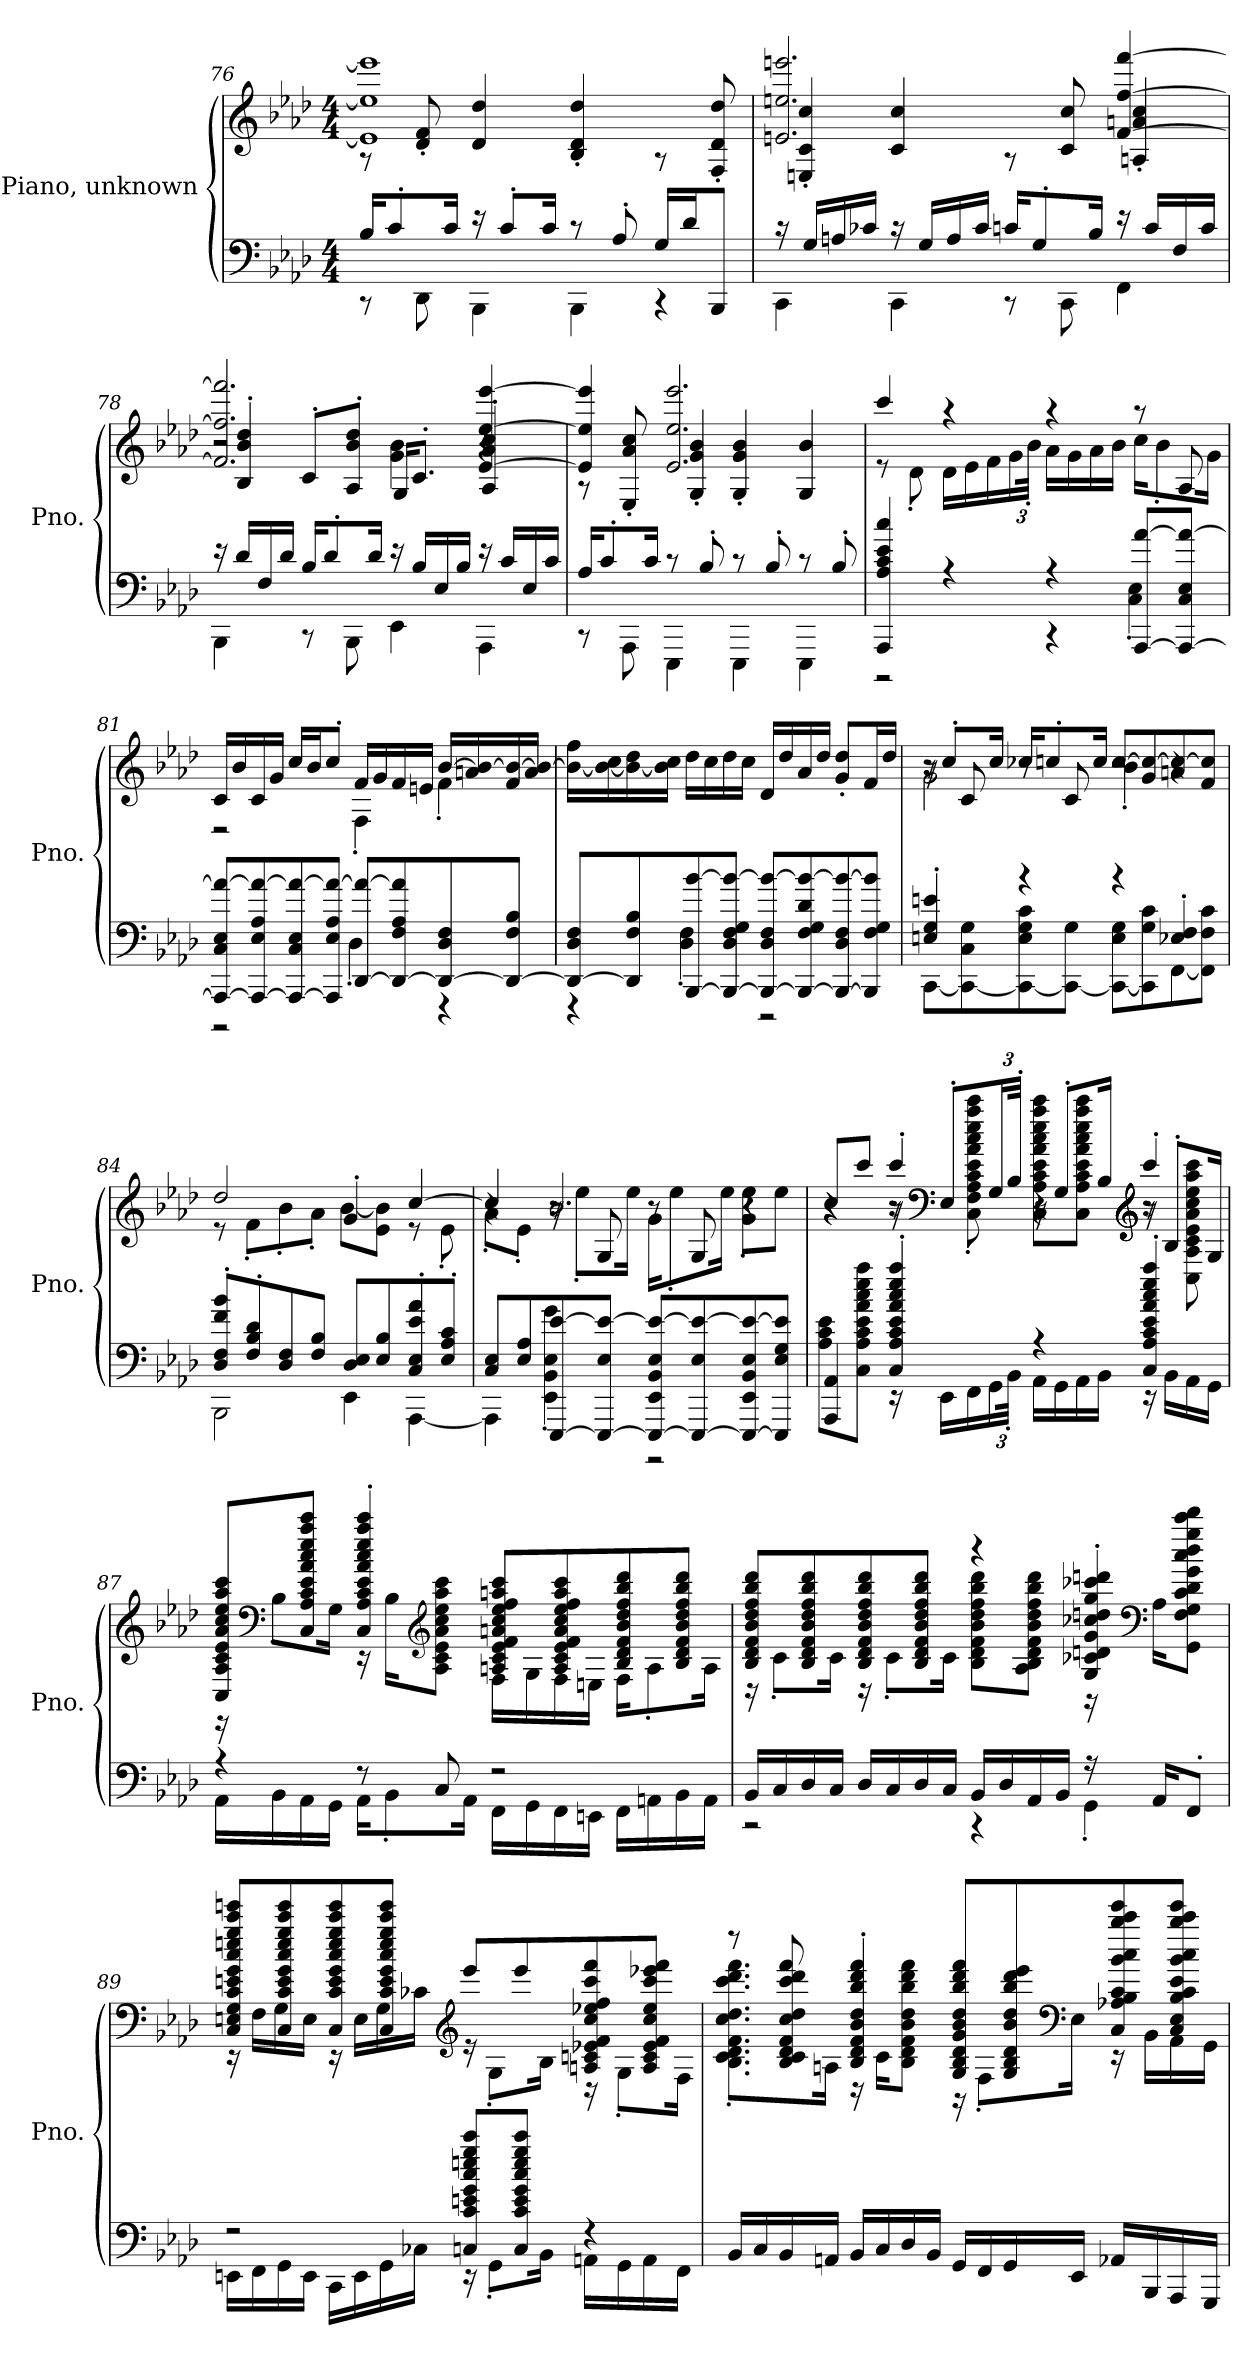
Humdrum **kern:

**kern	**kern
*part1	*part1
*staff2	*staff1
*I"Piano, unknown	*
*I'Pno.	*
*clefF4	*clefG2
*k[b-e-a-d-]	*k[b-e-a-d-]
*M4/4	*M4/4
=76	=76
*^	*^
16B-/KL	8r	1e-] 1ee-] 1eee-]	8r
8c'/	.	.	.
.	8DD-\	.	8d-/' 8f/'
16c/Jk	.	.	.
16r	4BBB-\	.	4d-/ 4dd-/
8c'/L	.	.	.
16c/Jk	.	.	.
8r	4BBB-\	.	4B-/' 4d-/' 4dd-/'
8A-'/	.	.	.
16G/LL	4r	.	8r
16d-/J	.	.	.
8BBB-/J	.	.	8F/' 8d-/' 8dd-/'
!!LO:LB:g=z	!!
=77	=77	=77	=77
16r	4CC\	2.en/ 2.een/ 2.eeen/	4En/' 4c/' 4cc/'
16G/LL	.	.	.
16An/	.	.	.
16c-X/JJ	.	.	.
16r	4CC\	.	4c/ 4cc/
16G/LL	.	.	.
16A/	.	.	.
16c-/JJ	.	.	.
16cn/KL	8r	.	8r
8G'/	.	.	.
.	8CC\	.	8c/ 8cc/
16B-/Jk	.	.	.
16r	4FF\	[4f/ [4ff/ [4fff/	4An/' 4an/' 4cc/'
16c/LL	.	.	.
16F/	.	.	.
16c/JJ	.	.	.
=78	=78	=78	=78
*	*	*	*^
16r	4BBB-\	2.f/] 2.ff/] 2.fff/]	2r	4B-/' 4b-/' 4dd-/'
16d-/LL	.	.	.	.
16F/	.	.	.	.
16d-/JJ	.	.	.	.
16B-/KL	8r	.	.	8c'/L
8d-'/	.	.	.	.
.	8BBB-\	.	.	8A-/' 8b-/' 8dd-/'J
16d-/Jk	.	.	.	.
16r	4EE-\	.	4g\ 4b-\	16G/KL
16B-/LL	.	.	.	8.c'/J
16E-/	.	.	.	.
16B-/JJ	.	.	.	.
16r	4AAA-\	[4e-/ [4ee-/ [4eee-/	4r	4A-/' 4a-/' 4cc/'
16c/LL	.	.	.	.
16E-/	.	.	.	.
16c/JJ	.	.	.	.
*	*	*	*v	*v
!!LO:LB:g=z
=79	=79	=79	=79
16A-/KL	8r	4e-/] 4ee-/] 4eee-/]	8r
8c'/	.	.	.
.	8AAA-\	.	8E-/' 8a-/' 8cc/'
16c/Jk	.	.	.
8r	4EEE-\	2.e-/ 2.ee-/ 2.eee-/	4G/' 4g/' 4b-/'
8B-'/	.	.	.
8r	4EEE-\	.	4G/' 4g/' 4b-/'
8B-'/	.	.	.
8r	4EEE-\	.	4G/ 4b-/
8B-'/	.	.	.
=80	=80	=80	=80
4AAA-/ 4A-/ 4c/ 4e-/ 4cc/	2r	4ccc/	8r
.	.	.	8d-'\
4r	.	4r	16d-\LL
.	.	.	16e-\
.	.	.	16f\
*	*	*	*Xbrackettup
.	.	.	24g\
.	.	.	48b-'\JJk
4r	4r	4r	16a-\LL
.	.	.	16g\
.	.	.	16a-\
.	.	.	16b-\JJ
[8AAA-/ [8a-/L	4C\' 4E-\'	8r	16cc\KL
.	.	.	8b-'\
8AAA-/_ 8C/ 8E-/ 8a-/_J	.	8A-/	.
.	.	.	16g\Jk
!!LO:PB:g=z	!!
=81	=81	=81	=81
8AAA-/_ 8C/ 8E-/ 8a-/_L	2r	16c/LL	2r
.	.	16b-/	.
8AAA-/_ 8E-/ 8A-/ 8a-/_	.	16c/	.
.	.	16g/JJ	.
8AAA-/_ 8C/ 8E-/ 8a-/_	.	16cc/LL	.
.	.	16b-/J	.
8AAA-/] 8E-/ 8A-/ 8a-/_J	.	8cc'/J	.
[8DD-/ 8a-/_L	4D-'\	16f/LL	4F'\
.	.	16g/	.
8DD-/_ 8F/ 8A-/ 8a-/]	.	16f/	.
.	.	16en/JJ	.
8DD-/_ 8D-/ 8F/	4r	[16b-/LL	4f'\
.	.	16an/ 16b-/_	.
8DD-/_ 8F/ 8B-/J	.	16f/ 16b-/_	.
.	.	16a/ 16b-/_JJ	.
*	*	*v	*v
=82	=82	=82
8DD-/_ 8D-/ 8F/L	4r	16b-\_ 16ff\LL
.	.	16b-\_ 16cc\
8DD-/] 8F/ 8B-/	.	16b-\_ 16dd-\
.	.	16b-\] 16cc\JJ
[8BBB-/ [8b-/	4D-\' 4F\'	16dd-\LL
.	.	16cc\
8BBB-/_ 8D-/ 8F/ 8G/ 8b-/_J	.	16dd-\
.	.	16cc\JJ
8BBB-/_ 8D-/ 8F/ 8b-/_L	2r	16d-/LL
.	.	16dd-/
8BBB-/_ 8F/ 8G/ 8d-/ 8b-/_	.	16a-/
.	.	16dd-/JJ
8BBB-/_ 8D-/ 8F/ 8b-/_	.	8g/' 8dd-/'L
8BBB-/] 8F/ 8G/ 8b-/]J	.	16f/L
.	.	16dd-/JJ
!!LO:LB:g=z
=83	=83	=83
*	*	*^
*	*	*	*^
4En/' 4G/' 4en/'	[8CC\L	16r	2g\	8r
.	.	8cc'/L	.	.
.	8CC\_ 8C\ 8G\	.	.	8c/
.	.	16cc/Jk	.	.
4r	8CC\_ 8E\ 8G\ 8c\	16cc-X/KL	.	8r
.	.	8ccn'/	.	.
.	8CC\_ 8G\J	.	.	8c/
.	.	16cc/Jk	.	.
4r	8CC\_ 8E\ 8G\L	[8cc/L	4b-'\	2r
.	8CC\] 8G\ 8c\	8g/ 8cc/_	.	.
4E-X/' 4F/'	[8FF\	8an/ 8cc/_	4r	.
.	8FF\] 8F\ 8c\J	8f/ 8cc/]J	.	.
*	*	*	*v	*v
=84	=84	=84	=84
8D-/' 8F/' 8f/' 8b-/'L	2BBB-\	2dd-/	8r
8F/' 8B-/' 8d-/'	.	.	8f'\L
8D-/ 8F/	.	.	8b-'\
8F/ 8B-/J	.	.	8a-'\J
8D-/ 8E-/L	4EE-\	4g'/	[8b-\L
8E-/ 8B-/	.	.	8e-\ 8b-\]J
8C/' 8E-/' 8e-/' 8a-/'	[4AAA-\	[4cc/	8r
8E-/' 8A-/' 8c/'J	.	.	8e-'\
=85	=85	=85	=85
*	*	*	*^
8C/ 8E-/L	4AAA-\]	4cc/]	8a-'\L	4r
8E-/ 8A-/	.	.	8e-'\J	.
[8EEE-/ [8e-/	4EE-\' 4BB-\' 4E-\' 4g\'	2.b-/	16r	8r
.	.	.	8ee-'\L	.
8EEE-/_ 8E-/ 8e-/_J	.	.	.	8G/
.	.	.	16ee-\Jk	.
8EEE-/_ 8EE-/ 8BB-/ 8E-/ 8e-/_L	2r	.	16g\KL	8r
.	.	.	8ee-'\	.
8EEE-/_ 8E-/ 8e-/_	.	.	.	8G/
.	.	.	16ee-\Jk	.
8EEE-/_ 8EE-/ 8BB-/ 8E-/ 8e-/_	.	.	8g\' 8ee-\'L	4r
8EEE-/] 8E-/ 8G/ 8e-/]J	.	.	8ee-\J	.
!!LO:LB:g=z	!!	!!
=86	=86	=86	=86	=86
4AAA-/ 4AA-/	8A-\ 8c\ 8e-\L	4r	4r	8cc/L
.	8C\ 8A-\ 8c\ 8e-\ 8a-\ 8cc\ 8ee-\ 8aa-\J	.	.	8ccc/J
4C/' 4A-/' 4c/' 4e-/' 4a-/' 4cc/' 4ee-/' 4aa-/'	16r	4ccc'/	8r	16r
*	*	*clefF4	*	*
.	16EE-\LL	.	.	8E-'/L
.	16FF\	.	8C\' 8F\' 8A-\' 8c\' 8e-\' 8a-\' 8cc\' 8ee-\' 8aa-\' 8ccc\'	.
*	*Xbrackettup	*	*	*
.	24GG\	.	.	24G/L
.	48BB-'\JJk	.	.	48B-'/JJk
4r	16AA-\LL	4r	8C\ 8A-\ 8c\ 8e-\ 8a-\ 8cc\ 8ee-\ 8aa-\ 8ccc\L	16r
.	16GG\	.	.	8G'/L
.	16AA-\	.	8C\ 8A-\ 8c\ 8e-\ 8a-\ 8cc\ 8ee-\ 8aa-\ 8ccc\J	.
.	16BB-\JJ	.	.	16B-/Jk
*	*	*clefG2	*	*
4C/' 4A-/' 4c/' 4e-/' 4a-/' 4cc/' 4ee-/' 4aa-/'	16r	4ccc'/	8r	16r
.	16BB-\LL	.	.	8B-'/L
.	16AA-\	.	8C\ 8A-\ 8c\ 8e-\ 8a-\ 8cc\ 8ee-\ 8aa-\ 8ccc\	.
.	16GG\JJ	.	.	16G/Jk
*	*	*	*v	*v
!!LO:LB:g=z
=87	=87	=87	=87
4r	16AA-\LL	8C/ 8A-/ 8c/ 8e-/ 8a-/ 8cc/ 8ee-/ 8aa-/ 8ccc/L	16r
*	*	*clefF4	*
.	16BB-\	.	8B-'\L
.	16AA-\	8C/ 8A-/ 8c/ 8e-/ 8a-/ 8cc/ 8ee-/ 8aa-/ 8ccc/J	.
.	16GG\JJ	.	16G\Jk
8r	16AA-\KL	4C/' 4A-/' 4c/' 4e-/' 4a-/' 4cc/' 4ee-/' 4aa-/' 4ccc/'	16r
.	8BB-'\	.	16B-\KL
*	*	*clefG2	*
8C/	.	.	8A-\ 8c\ 8e-\ 8a-\ 8cc\ 8ee-\ 8aa-\ 8ccc\J
.	16AA-\Jk	.	.
2r	16FF\LL	8An/ 8c/ 8e-/ 8f/ 8an/ 8cc/ 8ee-/ 8ff/ 8aan/ 8ccc/L	16F\LL
.	16GG\	.	16G\
.	16FF\	8A/ 8c/ 8e-/ 8f/ 8a/ 8cc/ 8ee-/ 8ff/ 8aa/ 8ccc/	16F\
.	16EEn\JJ	.	16En\JJ
.	16FF\LL	8B-/ 8d-/ 8f/ 8b-/ 8dd-/ 8ff/ 8bb-/ 8ddd-/	16F\KL
.	16AAn\	.	8A'\
.	16BB-\	8B-/ 8d-/ 8f/ 8b-/ 8dd-/ 8ff/ 8bb-/ 8ddd-/J	.
.	16AA\JJ	.	16A\Jk
!!LO:LB:g=z	!!
=88	=88	=88	=88
16BB-/LL	2r	8B-/ 8d-/ 8f/ 8b-/ 8dd-/ 8ff/ 8bb-/ 8ddd-/L	16r
16C/	.	.	8c'\L
16D-/	.	8B-/ 8d-/ 8f/ 8b-/ 8dd-/ 8ff/ 8bb-/ 8ddd-/	.
16C/JJ	.	.	16c\Jk
16D-/LL	.	8B-/ 8d-/ 8f/ 8b-/ 8dd-/ 8ff/ 8bb-/ 8ddd-/	16r
16C/	.	.	8c'\L
16D-/	.	8B-/ 8d-/ 8f/ 8b-/ 8dd-/ 8ff/ 8bb-/ 8ddd-/J	.
16C/JJ	.	.	16c\Jk
16BB-/LL	4r	4r	8B-\ 8d-\ 8f\ 8b-\ 8dd-\ 8ff\ 8bb-\ 8ddd-\L
16D-/	.	.	.
16AA-/	.	.	8A-\ 8B-\ 8d-\ 8f\ 8b-\ 8dd-\ 8ff\ 8bb-\ 8ddd-\J
16BB-/JJ	.	.	.
16r	4GG'\	4G/' 4c-X/' 4dn/' 4g/' 4cc-X/' 4ddn/' 4gg/' 4ccc-X/' 4dddn/'	16r
*	*	*clefF4	*
16AA-/KL	.	.	16A-\KL
8FF'/J	.	.	8GG\ 8F\ 8G\ 8c-\ 8d\ 8g\ 8cc-\ 8dd\ 8gg\ 8ccc-\ 8ddd\J
!!LO:LB:g=z	!!
=89	=89	=89	=89
2r	16EEn\LL	8C/ 8En/ 8G/ 8c/ 8en/ 8g/ 8cc/ 8een/ 8gg/ 8ccc/ 8eeen/L	16r
.	16FF\	.	16F\LL
.	16GG\	8C/ 8c/ 8e/ 8g/ 8cc/ 8ee/ 8gg/ 8ccc/ 8eee/	16G\
.	16EE\JJ	.	16E\JJ
.	16CC\LL	8C/ 8c/ 8e/ 8g/ 8cc/ 8ee/ 8gg/ 8ccc/ 8eee/	16r
.	16EE\	.	16E\LL
.	16GG\	8C/ 8c/ 8e/ 8g/ 8cc/ 8ee/ 8gg/ 8ccc/ 8eee/J	16G\
.	16C-X\JJ	.	16c-X\JJ
*	*	*clefG2	*
8Cn/ 8c/ 8en/ 8g/ 8cc/ 8een/ 8gg/ 8ccc/L	16r	8eee/L	16r
.	8GG'\L	.	8G'\L
8C/ 8c/ 8e/ 8g/ 8cc/ 8ee/ 8gg/ 8ccc/J	.	8eee/	.
.	16BB-\Jk	.	16B-\Jk
4r	16AAn\LL	8An/ 8cn/ 8e-X/ 8f/ 8cc/ 8ee-X/ 8ff/ 8ccc/ 8fff/	16r
.	16GG\	.	8G'\L
.	16AA\	8A/ 8c/ 8e-/ 8f/ 8cc/ 8ee-/ 8ccc/ 8eee-X/ 8fff/J	.
.	16FF\JJ	.	16F\Jk
*v	*v	*	*
!!LO:PB:g=z	!!
=90	=90	=90
16BB-/LL	8r	8.B-\' 8.c\' 8.d-\' 8.f\' 8.cc\' 8.dd-\' 8.ccc\' 8.ddd-\' 8.fff\'L
16C/	.	.
16BB-/	8B-/ 8c/ 8d-/ 8f/ 8cc/ 8dd-/ 8ccc/ 8ddd-/ 8fff/	.
16AAn/JJ	.	16An\Jk
16BB-/LL	4B-/' 4d-/' 4f/' 4b-/' 4dd-/' 4bb-/' 4ddd-/' 4fff/'	16r
16C/	.	16c\KL
16D-/	.	8B-\ 8d-\ 8f\ 8b-\ 8dd-\ 8bb-\ 8ddd-\ 8fff\J
16BB-/JJ	.	.
16GG/LL	8G/ 8B-/ 8d-/ 8g/ 8b-/ 8dd-/ 8bb-/ 8ddd-/ 8fff/L	16r
16FF/	.	8F'\L
16GG/	8G/ 8B-/ 8d-/ 8b-/ 8dd-/ 8bb-/ 8ddd-/ 8eee-/	.
*	*clefF4	*
16EE-/JJ	.	16E-\Jk
16AA-X/LL	8C/ 8A-X/ 8B-/ 8c/ 8b-/ 8cc/ 8bb-/ 8ccc/ 8eee-/	16r
16BBB-/	.	16BB-\LL
16AAA-/	8C/ 8E-/ 8B-/ 8c/ 8e-/ 8b-/ 8cc/ 8bb-/ 8ccc/ 8eee-/J	16AA-\
16GGG/JJ	.	16GG\JJ
*	*v	*v
=	=
*-	*-
